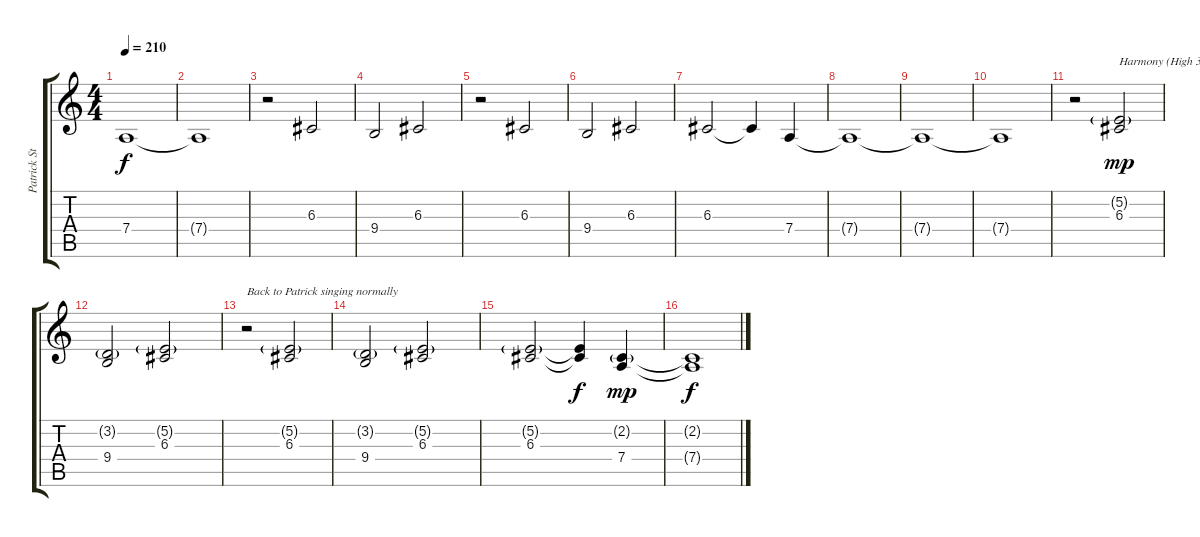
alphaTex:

\track ("Patrick Stump (Lead Vocal and Harmonies)" "Patrick St") {instrument clarinet}
\staff {score tabs}
\tuning (E4 B3 G3 D3 A2 E2) {hide}
\ts (4 4)
\tempo 210
\clef g2
\ks c
7.4{t}.1{dy f} |
7.4{t}.1 |
r.2{volume 10} 6.3.2 |
9.4.2{volume 10} 6.3.2 |
r.2{volume 10} 6.3.2 |
9.4.2{volume 10} 6.3.2 |
6.3.2{volume 10} 6.3{t}.4 7.4.4 |
7.4{t}.1 |
7.4{t}.1 |
7.4{t}.1 |
r.2{volume 14} (5.2{g} 6.3).2{txt "Harmony (High 3rds)" dy mp} |
(3.2{g} 9.4).2 (5.2{g} 6.3).2 |
r.2{txt "Back to Patrick singing normally"} (5.2{g} 6.3).2 |
(3.2{g} 9.4).2 (5.2{g} 6.3).2 |
(5.2{g} 6.3).2 (5.2{t} 6.3{t}).4{dy f} (2.2{g} 7.4).4{dy mp} |
(2.2{t} 7.4{t}).1{dy f}
